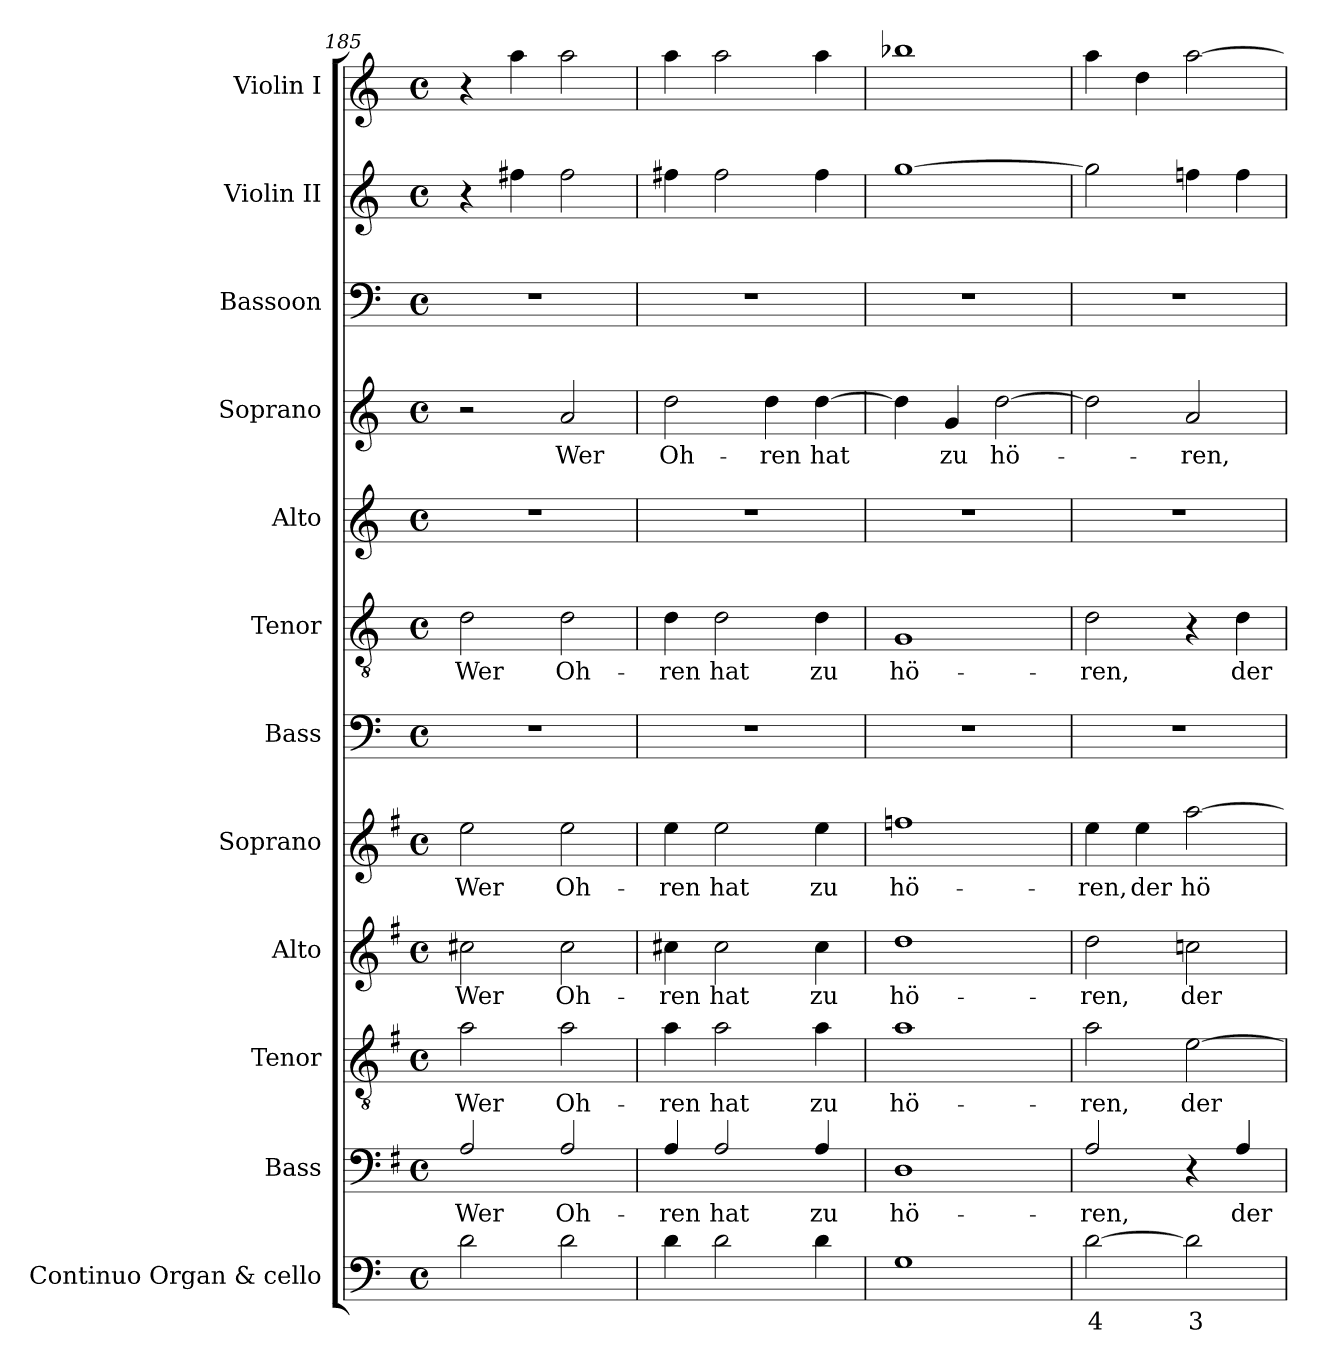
**kern	**text	**kern	**text	**kern	**text	**kern	**text	**kern	**text	**kern	**kern	**text	**kern	**kern	**text	**kern	**kern	**kern
*part12	*part12	*part11	*part11	*part10	*part10	*part9	*part9	*part8	*part8	*part7	*part6	*part6	*part5	*part4	*part4	*part3	*part2	*part1
*staff12	*staff12	*staff11	*staff11	*staff10	*staff10	*staff9	*staff9	*staff8	*staff8	*staff7	*staff6	*staff6	*staff5	*staff4	*staff4	*staff3	*staff2	*staff1
*I"Continuo Organ & cello	*	*I"Bass	*	*I"Tenor	*	*I"Alto	*	*I"Soprano	*	*I"Bass	*I"Tenor	*	*I"Alto	*I"Soprano	*	*I"Bassoon	*I"Violin II	*I"Violin I
*	*	*I'B	*	*I'T	*	*I'A	*	*I'S	*	*I'B	*I'T	*	*I'A	*I'S	*	*I'Bs	*I'Vn II	*I'Vn I
!!LO:LB:g=z
*clefF4	*	*clefF4	*	*clefGv2	*	*clefG2	*	*clefG2	*	*clefF4	*clefGv2	*	*clefG2	*clefG2	*	*clefF4	*clefG2	*clefG2
*	*	*ITrd4c7	*	*ITrd4c7	*	*ITrd4c7	*	*ITrd4c7	*	*	*	*	*	*	*	*	*	*
*k[]	*	*k[]	*	*k[]	*	*k[]	*	*k[]	*	*k[]	*k[]	*	*k[]	*k[]	*	*k[]	*k[]	*k[]
*C:	*	*C:	*	*C:	*	*C:	*	*C:	*	*C:	*C:	*	*C:	*C:	*	*C:	*C:	*C:
*M4/4	*	*M4/4	*	*M4/4	*	*M4/4	*	*M4/4	*	*M4/4	*M4/4	*	*M4/4	*M4/4	*	*M4/4	*M4/4	*M4/4
*met(c)	*	*met(c)	*	*met(c)	*	*met(c)	*	*met(c)	*	*met(c)	*met(c)	*	*met(c)	*met(c)	*	*met(c)	*met(c)	*met(c)
=185	=185	=185	=185	=185	=185	=185	=185	=185	=185	=185	=185	=185	=185	=185	=185	=185	=185	=185
!	!	!	!LO:LY:b	!	!LO:LY:b	!	!LO:LY:b	!	!LO:LY:b	!	!	!LO:LY:b	!	!	!	!	!	!
2d	.	2D/	Wer	2d	Wer	2f#X	Wer	2a	Wer	1r	2d	Wer	1r	2r	.	1r	4r	4r
.	.	.	.	.	.	.	.	.	.	.	.	.	.	.	.	.	4ff#X	4aa
!	!	!	!LO:LY:b	!	!LO:LY:b	!	!LO:LY:b	!	!LO:LY:b	!	!	!LO:LY:b	!	!	!LO:LY:b	!	!	!
2d	.	2D/	Oh-	2d	Oh-	2f#	Oh-	2a	Oh-	.	2d	Oh-	.	2a	Wer	.	2ff#	2aa
=186	=186	=186	=186	=186	=186	=186	=186	=186	=186	=186	=186	=186	=186	=186	=186	=186	=186	=186
!	!	!	!LO:LY:b	!	!LO:LY:b	!	!LO:LY:b	!	!LO:LY:b	!	!	!LO:LY:b	!	!	!LO:LY:b	!	!	!
4d	.	4D/	-ren	4d	-ren	4f#X	-ren	4a	-ren	1r	4d	-ren	1r	2dd	Oh-	1r	4ff#X	4aa
!	!	!	!LO:LY:b	!	!LO:LY:b	!	!LO:LY:b	!	!LO:LY:b	!	!	!LO:LY:b	!	!	!	!	!	!
2d	.	2D/	hat	2d	hat	2f#	hat	2a	hat	.	2d	hat	.	.	.	.	2ff#	2aa
!	!	!	!	!	!	!	!	!	!	!	!	!	!	!	!LO:LY:b	!	!	!
.	.	.	.	.	.	.	.	.	.	.	.	.	.	4dd	-ren	.	.	.
!	!	!	!LO:LY:b	!	!LO:LY:b	!	!LO:LY:b	!	!LO:LY:b	!	!	!LO:LY:b	!	!	!LO:LY:b	!	!	!
4d	.	4D/	zu	4d	zu	4f#	zu	4a	zu	.	4d	zu	.	[4dd	hat	.	4ff#	4aa
=187	=187	=187	=187	=187	=187	=187	=187	=187	=187	=187	=187	=187	=187	=187	=187	=187	=187	=187
!	!	!	!LO:LY:b	!	!LO:LY:b	!	!LO:LY:b	!	!LO:LY:b	!	!	!LO:LY:b	!	!	!	!	!	!
1G	.	1GG	hö-	1d	hö-	1g	hö-	1b-X	hö-	1r	1G	hö-	1r	4dd]	.	1r	[1gg	1bb-X
!	!	!	!	!	!	!	!	!	!	!	!	!	!	!	!LO:LY:b	!	!	!
.	.	.	.	.	.	.	.	.	.	.	.	.	.	4g	zu	.	.	.
!	!	!	!	!	!	!	!	!	!	!	!	!	!	!	!LO:LY:b	!	!	!
.	.	.	.	.	.	.	.	.	.	.	.	.	.	[2dd	hö-	.	.	.
=188	=188	=188	=188	=188	=188	=188	=188	=188	=188	=188	=188	=188	=188	=188	=188	=188	=188	=188
!	!LO:LY:b	!	!LO:LY:b	!	!LO:LY:b	!	!LO:LY:b	!	!LO:LY:b	!	!	!LO:LY:b	!	!	!	!	!	!
[2d	4	2D/	-ren,	2d	-ren,	2g	-ren,	4a	-ren,	1r	2d	-ren,	1r	2dd]	.	1r	2gg]	4aa
!	!	!	!	!	!	!	!	!	!LO:LY:b	!	!	!	!	!	!	!	!	!
.	.	.	.	.	.	.	.	4a	der	.	.	.	.	.	.	.	.	4dd
!	!LO:LY:b	!	!	!	!LO:LY:b	!	!LO:LY:b	!	!LO:LY:b	!	!	!	!	!	!LO:LY:b	!	!	!
2d]	3	4r	.	[2A	der	2fn	der	[2dd	hö-	.	4r	.	.	2a	ren,	.	4ffn	[2aa
!	!	!	!LO:LY:b	!	!	!	!	!	!	!	!	!LO:LY:b	!	!	!	!	!	!
.	.	4D/	der	.	.	.	.	.	.	.	4d	der	.	.	.	.	4ff	.
=	=	=	=	=	=	=	=	=	=	=	=	=	=	=	=	=	=	=
*-	*-	*-	*-	*-	*-	*-	*-	*-	*-	*-	*-	*-	*-	*-	*-	*-	*-	*-
